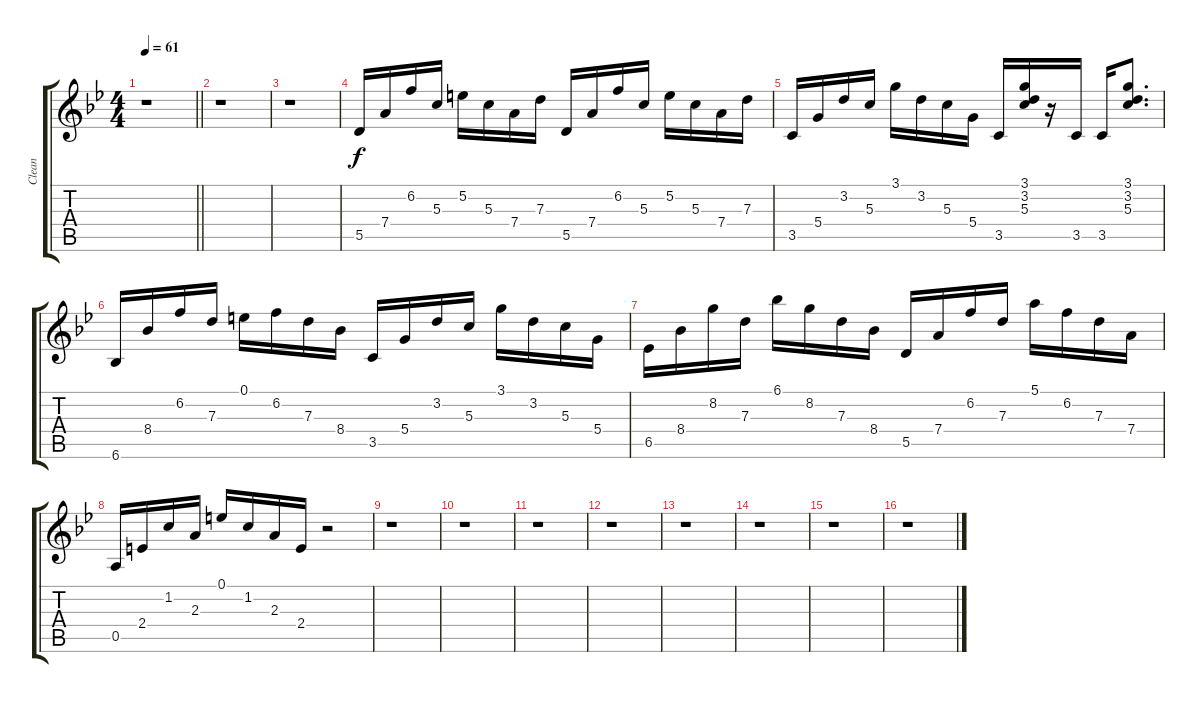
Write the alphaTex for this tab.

\track ("Clean" "Clean") {instrument electricguitarclean}
\staff {score tabs}
\tuning (E4 B3 G3 D3 A2 E2) {hide}
\ts (4 4)
\tempo 61
\clef g2
\barLineRight lightlight
\ks bb
r.1{dy f} |
r.1 |
r.1 |
5.5.16 7.4.16 6.2.16 5.3.16 5.2.16 5.3.16 7.4.16 7.3.16 5.5.16 7.4.16 6.2.16 5.3.16 5.2.16 5.3.16 7.4.16 7.3.16 |
3.5.16 5.4.16 3.2.16 5.3.16 3.1.16 3.2.16 5.3.16 5.4.16 3.5.16 (3.1 3.2 5.3).16 r.16 3.5.16 3.5.16 (3.1 3.2 5.3).8{d} |
6.6.16 8.4.16 6.2.16 7.3.16 0.1.16 6.2.16 7.3.16 8.4.16 3.5.16 5.4.16 3.2.16 5.3.16 3.1.16 3.2.16 5.3.16 5.4.16 |
6.5.16 8.4.16 8.2.16 7.3.16 6.1.16 8.2.16 7.3.16 8.4.16 5.5.16 7.4.16 6.2.16 7.3.16 5.1.16 6.2.16 7.3.16 7.4.16 |
0.5.16 2.4.16 1.2.16 2.3.16 0.1.16 1.2.16 2.3.16 2.4.16 r.2 |
r.1 |
r.1 |
r.1 |
r.1 |
r.1 |
r.1 |
r.1 |
r.1
